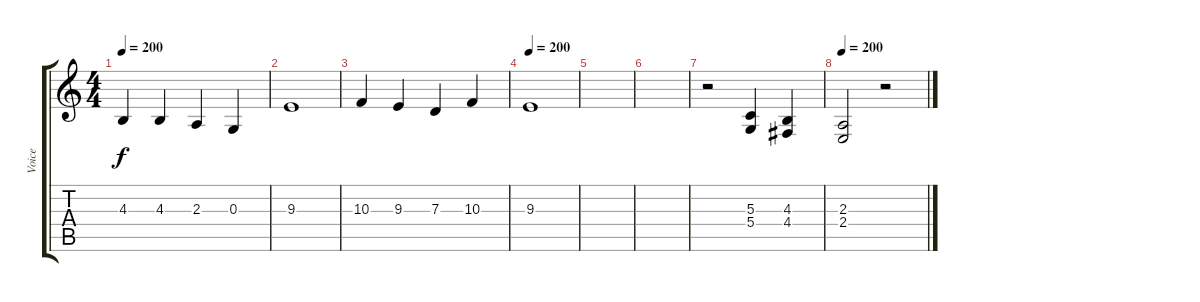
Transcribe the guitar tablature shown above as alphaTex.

\track ("Voice" "Voice") {instrument altosax}
\staff {score tabs}
\tuning (E4 B3 G3 D3 A2 E2) {hide}
\ts (4 4)
\tempo 200
\clef g2
\ks c
4.3.4{dy f} 4.3.4 2.3.4 0.3.4 |
9.3.1 |
10.3.4 9.3.4 7.3.4 10.3.4 |
\tempo 200
9.3.1 |
|
|
r.2 (5.3 5.4).4 (4.3 4.4).4 |
\tempo 200
(2.3 2.4).2 r.2
